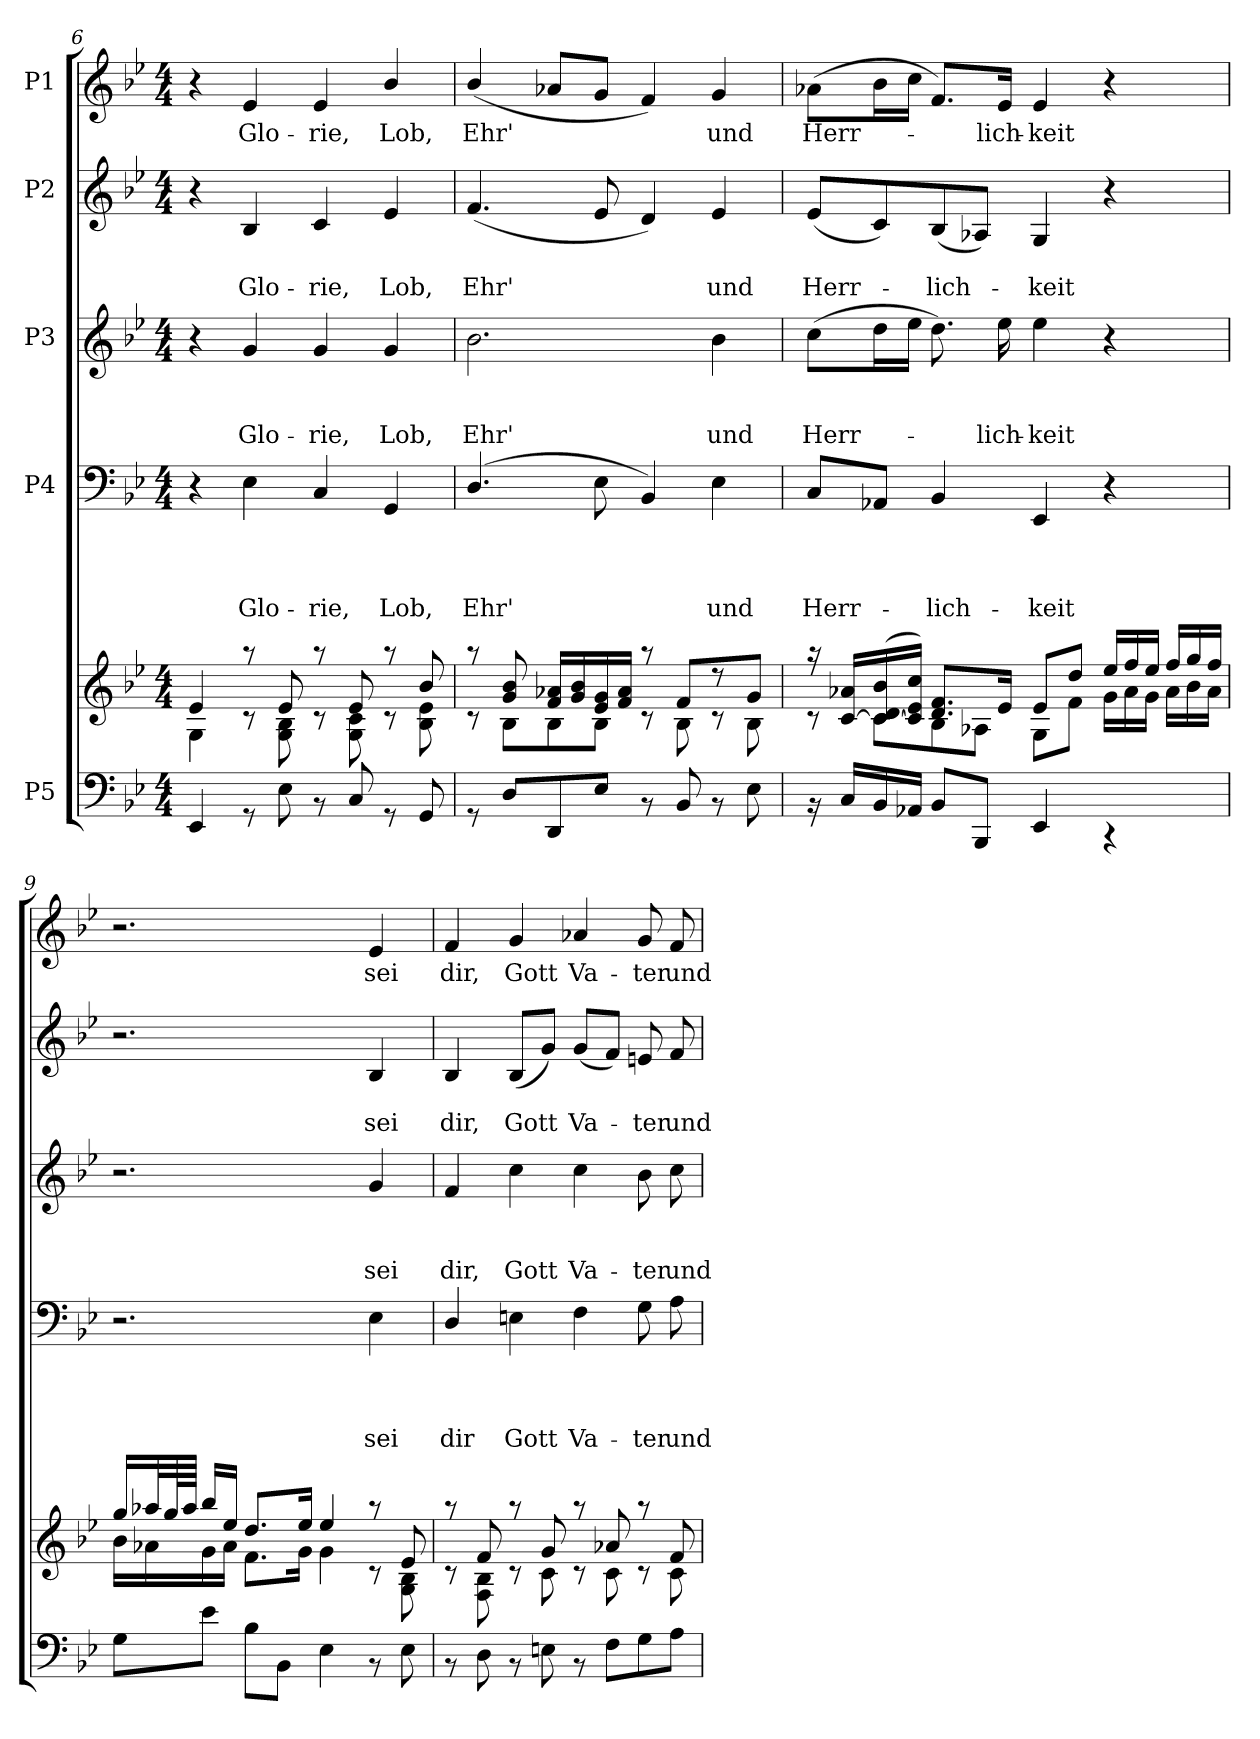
**kern	**kern	**kern	**text	**text	**text	**text	**kern	**text	**text	**text	**kern	**text	**text	**kern	**text
*part5	*part5	*part4	*part4	*part4	*part4	*part4	*part3	*part3	*part3	*part3	*part2	*part2	*part2	*part1	*part1
*staff6	*staff5	*staff4	*staff4	*staff4	*staff4	*staff4	*staff3	*staff3	*staff3	*staff3	*staff2	*staff2	*staff2	*staff1	*staff1
*I"P5	*	*I"P4	*	*	*	*	*I"P3	*	*	*	*I"P2	*	*	*I"P1	*
*clefF4	*clefG2	*clefF4	*	*	*	*	*clefG2	*	*	*	*clefG2	*	*	*clefG2	*
*k[b-e-]	*k[b-e-]	*k[b-e-]	*	*	*	*	*k[b-e-]	*	*	*	*k[b-e-]	*	*	*k[b-e-]	*
*B-:	*B-:	*B-:	*	*	*	*	*B-:	*	*	*	*B-:	*	*	*B-:	*
*M4/4	*M4/4	*M4/4	*	*	*	*	*M4/4	*	*	*	*M4/4	*	*	*M4/4	*
=6	=6	=6	=6	=6	=6	=6	=6	=6	=6	=6	=6	=6	=6	=6	=6
*^	*^	*	*	*	*	*	*	*	*	*	*	*	*	*	*
1ryy	4EE-/	4e-/	4G\	4r	.	.	.	.	4r	.	.	.	4r	.	.	4r	.
!	!	!	!	!	!	!	!	!LO:LY:b	!	!	!	!LO:LY:b	!	!	!LO:LY:b	!	!LO:LY:b
.	8r	8raa	8rc	4E-\	.	.	.	Glo-	4g/	.	.	Glo-	4B-/	.	Glo-	4e-/	Glo-
.	8E-\	8e-/	8G\ 8B-\	.	.	.	.	.	.	.	.	.	.	.	.	.	.
!	!	!	!	!	!	!	!	!LO:LY:b	!	!	!	!LO:LY:b	!	!	!LO:LY:b	!	!LO:LY:b
.	8r	8raa	8rc	4C/	.	.	.	-rie,	4g/	.	.	-rie,	4c/	.	-rie,	4e-/	-rie,
.	8C/	8e-/	8G\ 8c\	.	.	.	.	.	.	.	.	.	.	.	.	.	.
!	!	!	!	!	!	!	!	!LO:LY:b	!	!	!	!LO:LY:b	!	!	!LO:LY:b	!	!LO:LY:b
.	8r	8raa	8rc	4GG/	.	.	.	Lob,	4g/	.	.	Lob,	4e-/	.	Lob,	4b-/	Lob,
.	8GG/	8b-/	8B-\ 8e-\	.	.	.	.	.	.	.	.	.	.	.	.	.	.
=7	=7	=7	=7	=7	=7	=7	=7	=7	=7	=7	=7	=7	=7	=7	=7	=7	=7
!	!	!	!	!	!	!	!	!LO:LY:b	!	!	!	!LO:LY:b	!	!	!LO:LY:b	!	!LO:LY:b
1ryy	8r	8raa	8rc	(>4.D/	.	.	.	Ehr'	2.b-\	.	.	Ehr'	(<4.f/	.	Ehr'	(>4b-/	Ehr'
.	8D/L	8g/ 8b-/	8B-\L	.	.	.	.	.	.	.	.	.	.	.	.	.	.
.	8DD/	16f/ 16a-X/LL	8B-\	.	.	.	.	.	.	.	.	.	.	.	.	8a-X/L	.
.	.	16g/ 16b-/	.	.	.	.	.	.	.	.	.	.	.	.	.	.	.
.	8E-/J	16e-/ 16g/	8B-\J	8E-\	.	.	.	.	.	.	.	.	8e-/	.	.	8g/J	.
.	.	16f/ 16a-/JJ	.	.	.	.	.	.	.	.	.	.	.	.	.	.	.
.	8r	8raa	8rc	4BB-/)	.	.	.	.	.	.	.	.	4d/)	.	.	4f/)	.
.	8BB-/	8f/L	8B-\	.	.	.	.	.	.	.	.	.	.	.	.	.	.
!	!	!	!	!	!	!	!	!LO:LY:b	!	!	!	!LO:LY:b	!	!	!LO:LY:b	!	!LO:LY:b
.	8r	8r	8rc	4E-\	.	.	.	und	4b-\	.	.	und	4e-/	.	und	4g/	und
.	8E-\	8g/J	8B-\	.	.	.	.	.	.	.	.	.	.	.	.	.	.
!!LO:PB:g=z
=8	=8	=8	=8	=8	=8	=8	=8	=8	=8	=8	=8	=8	=8	=8	=8	=8	=8
!	!	!	!	!	!	!	!	!LO:LY:b	!	!	!	!LO:LY:b	!	!	!LO:LY:b	!	!LO:LY:b
1ryy	16r	16raa	8rc	8C/L	.	.	.	Herr-	(>8cc\L	.	.	Herr-	(<8e-/L	.	Herr-	(>8a-X\L	Herr-
.	16C/LL	[<16c/ 16a-X/LL	.	.	.	.	.	.	.	.	.	.	.	.	.	.	.
.	16BB-/	(>16c/_ 16d/ 16b-/	8c\L	8AA-X/J	.	.	.	.	16dd\L	.	.	.	8c/)	.	.	16b-\L	.
.	16AA-X/JJ	16c/] 16e-/ 16cc/JJ)	.	.	.	.	.	.	16ee-\JJ	.	.	.	.	.	.	16cc\JJ	.
!	!	!	!	!	!	!	!	!LO:LY:b	!	!	!	!	!	!	!LO:LY:b	!	!
.	8BB-/L	8.d/ 8.f/L	8B-\	4BB-/	.	.	.	-lich-	8.dd\)	.	.	.	(<8B-/	.	-lich-	8.f/L)	.
.	8BBB-/J	.	8A-X\J	.	.	.	.	.	.	.	.	.	8A-X/J)	.	.	.	.
!	!	!	!	!	!	!	!	!	!	!	!	!LO:LY:b	!	!	!	!	!LO:LY:b
.	.	16e-/Jk	.	.	.	.	.	.	16ee-\	.	.	-lich-	.	.	.	16e-/Jk	-lich-
!	!	!	!	!	!	!	!	!LO:LY:b	!	!	!	!LO:LY:b	!	!	!LO:LY:b	!	!LO:LY:b
.	4EE-/	8e-/L	8G\L	4EE-/	.	.	.	-keit	4ee-\	.	.	-keit	4G/	.	-keit	4e-/	-keit
.	.	8dd/J	8f\J	.	.	.	.	.	.	.	.	.	.	.	.	.	.
*	*	*Xtuplet	*	*	*	*	*	*	*	*	*	*	*	*	*	*	*
.	4r	24ee-/LL	24g\LL	4r	.	.	.	.	4r	.	.	.	4r	.	.	4r	.
.	.	24ff/	24a-i\	.	.	.	.	.	.	.	.	.	.	.	.	.	.
.	.	24ee-/JJ	24g\JJ	.	.	.	.	.	.	.	.	.	.	.	.	.	.
.	.	24ff/LL	24a-\LL	.	.	.	.	.	.	.	.	.	.	.	.	.	.
.	.	24gg/	24b-\	.	.	.	.	.	.	.	.	.	.	.	.	.	.
.	.	24ff/JJ	24a-\JJ	.	.	.	.	.	.	.	.	.	.	.	.	.	.
=9	=9	=9	=9	=9	=9	=9	=9	=9	=9	=9	=9	=9	=9	=9	=9	=9	=9
1ryy	8G\L	16gg/LL	16b-\LL	2.r	.	.	.	.	2.r	.	.	.	2.r	.	.	2.r	.
.	.	32aa-X/L	16a-X\	.	.	.	.	.	.	.	.	.	.	.	.	.	.
.	.	64gg/L	.	.	.	.	.	.	.	.	.	.	.	.	.	.	.
.	.	64aa-/JJJJ	.	.	.	.	.	.	.	.	.	.	.	.	.	.	.
.	8e-\J	16bb-/LL	16g\	.	.	.	.	.	.	.	.	.	.	.	.	.	.
.	.	16ee-/JJ	16a-\JJ	.	.	.	.	.	.	.	.	.	.	.	.	.	.
.	8B-\L	8.dd/L	8.f\L	.	.	.	.	.	.	.	.	.	.	.	.	.	.
.	8BB-\J	.	.	.	.	.	.	.	.	.	.	.	.	.	.	.	.
.	.	16ee-/Jk	16g\Jk	.	.	.	.	.	.	.	.	.	.	.	.	.	.
.	4E-\	4ee-/	4g\	.	.	.	.	.	.	.	.	.	.	.	.	.	.
!	!	!	!	!	!	!	!	!LO:LY:b	!	!	!	!LO:LY:b	!	!	!LO:LY:b	!	!LO:LY:b
.	8r	8raa	8rc	4E-\	.	.	.	sei	4g/	.	.	sei	4B-/	.	sei	4e-/	sei
.	8E-\	8e-/	8G\ 8B-\	.	.	.	.	.	.	.	.	.	.	.	.	.	.
=10	=10	=10	=10	=10	=10	=10	=10	=10	=10	=10	=10	=10	=10	=10	=10	=10	=10
!	!	!	!	!	!	!	!	!LO:LY:b	!	!	!	!LO:LY:b	!	!	!LO:LY:b	!	!LO:LY:b
1ryy	8r	8raa	8rc	4D/	.	.	.	dir	4f/	.	.	dir,	4B-/	.	dir,	4f/	dir,
.	8D\	8f/	8F\ 8B-\	.	.	.	.	.	.	.	.	.	.	.	.	.	.
!	!	!	!	!	!	!	!	!LO:LY:b	!	!	!	!LO:LY:b	!	!	!LO:LY:b	!	!LO:LY:b
.	8r	8raa	8rc	4En\	.	.	.	Gott	4cc\	.	.	Gott	(<8B-/L	.	Gott	4g/	Gott
.	8En\	8g/	8c\	.	.	.	.	.	.	.	.	.	8g/J)	.	.	.	.
!	!	!	!	!	!	!	!	!LO:LY:b	!	!	!	!LO:LY:b	!	!	!LO:LY:b	!	!LO:LY:b
.	8r	8raa	8rc	4F\	.	.	.	Va-	4cc\	.	.	Va-	(<8g/L	.	Va-	4a-X/	Va-
.	8F\L	8a-X/	8c\	.	.	.	.	.	.	.	.	.	8f/J)	.	.	.	.
!	!	!	!	!	!	!	!	!LO:LY:b	!	!	!	!LO:LY:b	!	!	!LO:LY:b	!	!LO:LY:b
.	8G\	8raa	8rc	8G\	.	.	.	-ter	8b-\	.	.	-ter	8en/	.	-ter	8g/	-ter
!	!	!	!	!	!	!	!	!LO:LY:b	!	!	!	!LO:LY:b	!	!	!LO:LY:b	!	!LO:LY:b
.	8A\J	8f/	8c\	8A\	.	.	.	und	8cc\	.	.	und	8f/	.	und	8f/	und
*v	*v	*	*	*	*	*	*	*	*	*	*	*	*	*	*	*	*
*	*v	*v	*	*	*	*	*	*	*	*	*	*	*	*	*	*
=	=	=	=	=	=	=	=	=	=	=	=	=	=	=	=
*-	*-	*-	*-	*-	*-	*-	*-	*-	*-	*-	*-	*-	*-	*-	*-
